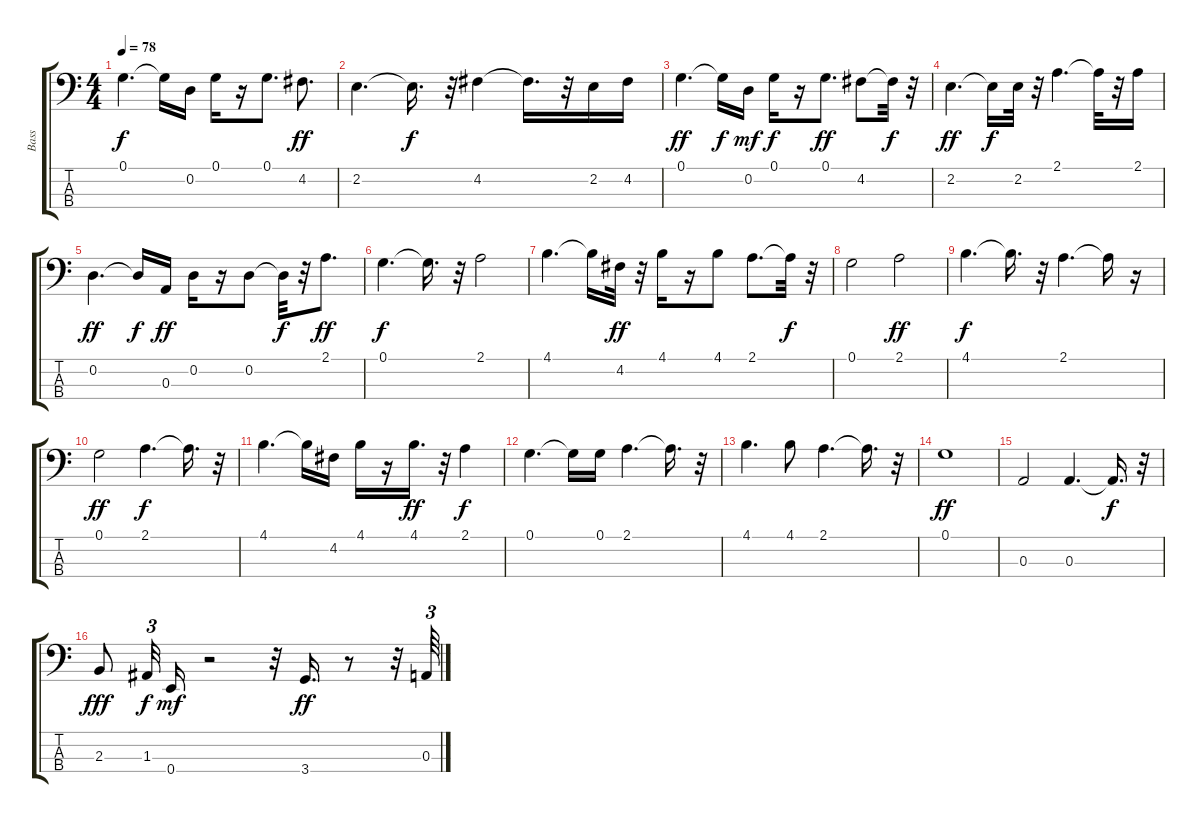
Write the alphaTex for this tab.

\track ("Bass    " "Bass    ") {instrument fretlessbass}
\staff {score tabs}
\tuning (G2 D2 A1 E1) {hide}
\ts (4 4)
\tempo 78
\clef f4
\ks c
0.1.4{d dy f} 0.1{t}.16 0.2.16 0.1.16 r.16 0.1.8{d} 4.2.8{d dy ff} |
2.2.4{d} 2.2{t}.16{d dy f} r.32 4.2.4 4.2{t}.16{d} r.32 2.2.16 4.2.16 |
0.1.4{d dy ff} 0.1{t}.16{dy f} 0.2.16{dy mf} 0.1.16{dy f} r.16 0.1.8{d dy ff} 4.2.8 4.2{t}.32{dy f} r.32 |
2.2.4{d dy ff} 2.2{t}.16{dy f} 2.2.32 r.32 2.1.4{d} 2.1{t}.32 r.32 2.1.16 |
0.2.4{d dy ff} 0.2{t}.16{dy f} 0.3.16{dy ff} 0.2.16 r.16 0.2.8 0.2{t}.32{dy f} r.32 2.1.8{d dy ff} |
0.1.4{d dy f} 0.1{t}.16{d} r.32 2.1.2 |
4.1.4{d} 4.1{t}.16 4.2.32{dy ff} r.32 4.1.16 r.16 4.1.8 2.1.8{d} 2.1{t}.32{dy f} r.32 |
0.1.2 2.1.2{dy ff} |
4.1.4{d dy f} 4.1{t}.16{d} r.32 2.1.4{d} 2.1{t}.16 r.16 |
0.1.2{dy ff} 2.1.4{d dy f} 2.1{t}.16{d} r.32 |
4.1.4{d} 4.1{t}.16 4.2.16 4.1.16 r.16 4.1.16{d dy ff} r.32 2.1.4{dy f} |
0.1.4{d} 0.1{t}.16 0.1.16 2.1.4{d} 2.1{t}.16{d} r.32 |
4.1.4{d} 4.1.8 2.1.4{d} 2.1{t}.16{d} r.32 |
0.1.1{dy ff} |
0.3.2 0.3.4{d} 0.3{t}.16{d dy f} r.32 |
2.3.8{dy fff} 1.3.32{tu (3 2) dy f beam splitsecondary} 0.4.16{dy mf} r.2 r.32 3.4.16{d dy ff} r.8 r.32 0.3.64{tu (3 2)}
